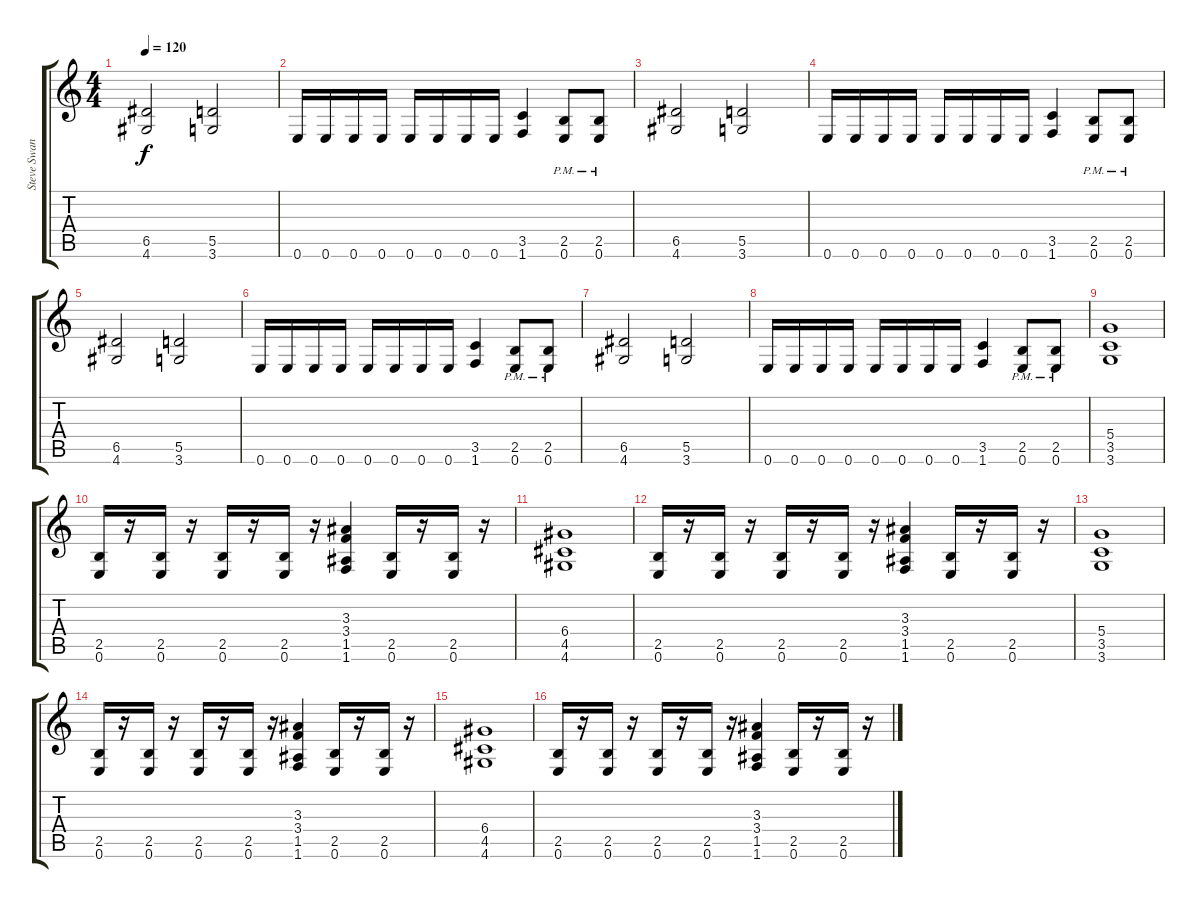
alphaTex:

\track ("Steve Swanson" "Steve Swan") {instrument distortionguitar}
\staff {score tabs}
\tuning (E4 B3 G3 D3 A2 E2) {hide}
\ts (4 4)
\tempo 120
\clef g2
\ks c
(6.5 4.6).2{dy f} (5.5 3.6).2 |
0.6.16 0.6.16 0.6.16 0.6.16 0.6.16 0.6.16 0.6.16 0.6.16 (3.5 1.6).4 (2.5{pm} 0.6{pm}).8 (2.5{pm} 0.6{pm}).8 |
(6.5 4.6).2 (5.5 3.6).2 |
0.6.16 0.6.16 0.6.16 0.6.16 0.6.16 0.6.16 0.6.16 0.6.16 (3.5 1.6).4 (2.5{pm} 0.6{pm}).8 (2.5{pm} 0.6{pm}).8 |
(6.5 4.6).2 (5.5 3.6).2 |
0.6.16 0.6.16 0.6.16 0.6.16 0.6.16 0.6.16 0.6.16 0.6.16 (3.5 1.6).4 (2.5{pm} 0.6{pm}).8 (2.5{pm} 0.6{pm}).8 |
(6.5 4.6).2 (5.5 3.6).2 |
0.6.16 0.6.16 0.6.16 0.6.16 0.6.16 0.6.16 0.6.16 0.6.16 (3.5 1.6).4 (2.5{pm} 0.6{pm}).8 (2.5{pm} 0.6{pm}).8 |
(5.4 3.5 3.6).1 |
(2.5 0.6).16 r.16 (2.5 0.6).16 r.16 (2.5 0.6).16 r.16 (2.5 0.6).16 r.16 (3.3 3.4 1.5 1.6).4 (2.5 0.6).16 r.16 (2.5 0.6).16 r.16 |
(6.4 4.5 4.6).1 |
(2.5 0.6).16 r.16 (2.5 0.6).16 r.16 (2.5 0.6).16 r.16 (2.5 0.6).16 r.16 (3.3 3.4 1.5 1.6).4 (2.5 0.6).16 r.16 (2.5 0.6).16 r.16 |
(5.4 3.5 3.6).1 |
(2.5 0.6).16 r.16 (2.5 0.6).16 r.16 (2.5 0.6).16 r.16 (2.5 0.6).16 r.16 (3.3 3.4 1.5 1.6).4 (2.5 0.6).16 r.16 (2.5 0.6).16 r.16 |
(6.4 4.5 4.6).1 |
(2.5 0.6).16 r.16 (2.5 0.6).16 r.16 (2.5 0.6).16 r.16 (2.5 0.6).16 r.16 (3.3 3.4 1.5 1.6).4 (2.5 0.6).16 r.16 (2.5 0.6).16 r.16
